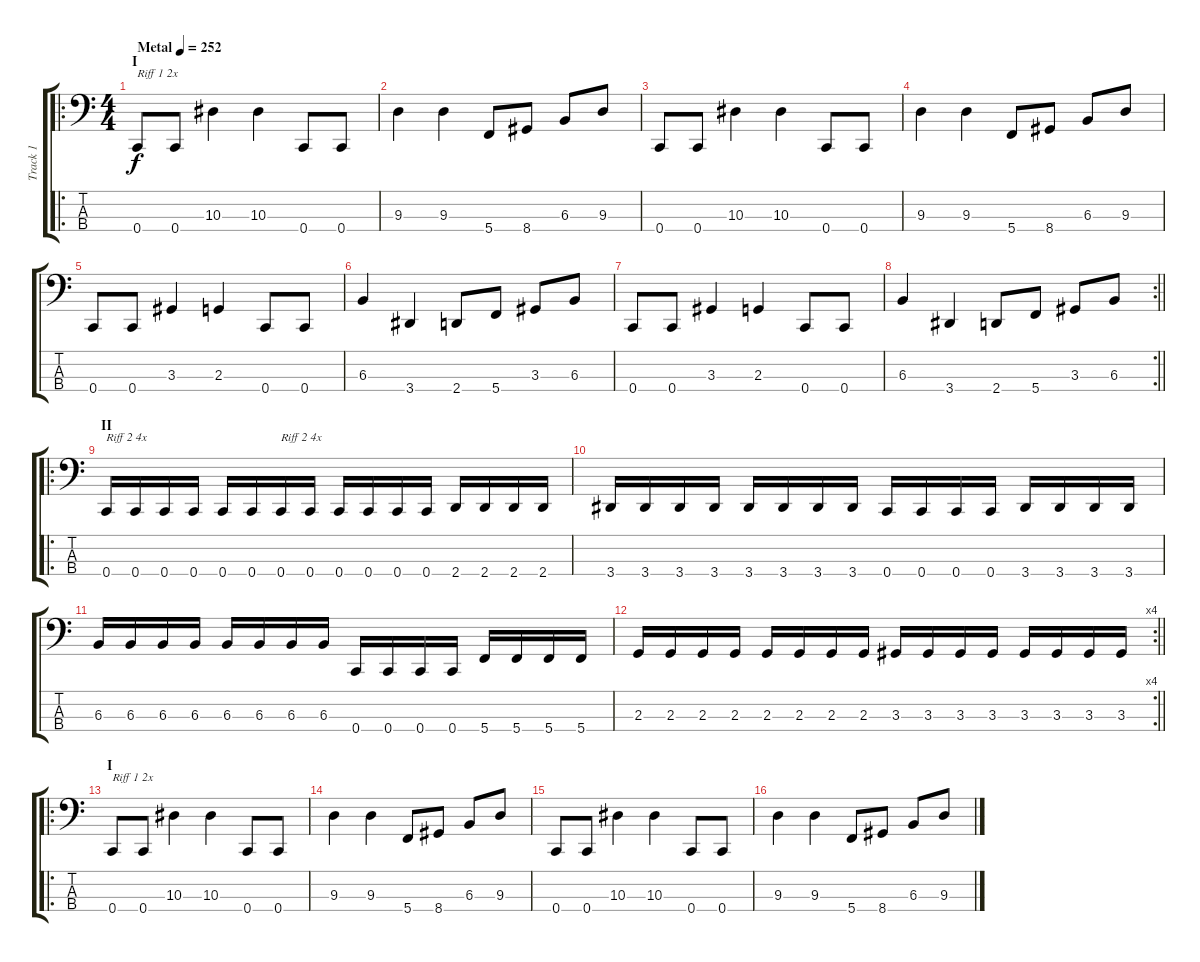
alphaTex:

\track ("Track 1" "Track 1") {instrument electricbassfinger}
\staff {score tabs}
\tuning (Eb2 Bb1 F1 C1) {hide}
\ro
\ts (4 4)
\section ("" "I")
\tempo (252 "Metal")
\clef f4
\ks c
0.4.8{txt "Riff 1 2x" dy f instrument electricbassfinger} 0.4.8 10.3.4 10.3.4 0.4.8 0.4.8 |
9.3.4 9.3.4 5.4.8 8.4.8 6.3.8 9.3.8 |
0.4.8 0.4.8 10.3.4 10.3.4 0.4.8 0.4.8 |
9.3.4 9.3.4 5.4.8 8.4.8 6.3.8 9.3.8 |
0.4.8 0.4.8 3.3.4 2.3.4 0.4.8 0.4.8 |
6.3.4 3.4.4 2.4.8 5.4.8 3.3.8 6.3.8 |
0.4.8 0.4.8 3.3.4 2.3.4 0.4.8 0.4.8 |
\rc 2
\barLineRight lightlight
6.3.4 3.4.4 2.4.8 5.4.8 3.3.8 6.3.8 |
\ro
\section ("" "II")
0.4.16{txt "Riff 2 4x"} 0.4.16 0.4.16 0.4.16 0.4.16 0.4.16 0.4.16{txt "Riff 2 4x"} 0.4.16 0.4.16 0.4.16 0.4.16 0.4.16 2.4.16 2.4.16 2.4.16 2.4.16 |
3.4.16 3.4.16 3.4.16 3.4.16 3.4.16 3.4.16 3.4.16 3.4.16 0.4.16 0.4.16 0.4.16 0.4.16 3.4.16 3.4.16 3.4.16 3.4.16 |
6.3.16 6.3.16 6.3.16 6.3.16 6.3.16 6.3.16 6.3.16 6.3.16 0.4.16 0.4.16 0.4.16 0.4.16 5.4.16 5.4.16 5.4.16 5.4.16 |
\rc 4
\barLineRight lightlight
2.3.16 2.3.16 2.3.16 2.3.16 2.3.16 2.3.16 2.3.16 2.3.16 3.3.16 3.3.16 3.3.16 3.3.16 3.3.16 3.3.16 3.3.16 3.3.16 |
\ro
\section ("" "I")
0.4.8{txt "Riff 1 2x"} 0.4.8 10.3.4 10.3.4 0.4.8 0.4.8 |
9.3.4 9.3.4 5.4.8 8.4.8 6.3.8 9.3.8 |
0.4.8 0.4.8 10.3.4 10.3.4 0.4.8 0.4.8 |
9.3.4 9.3.4 5.4.8 8.4.8 6.3.8 9.3.8
